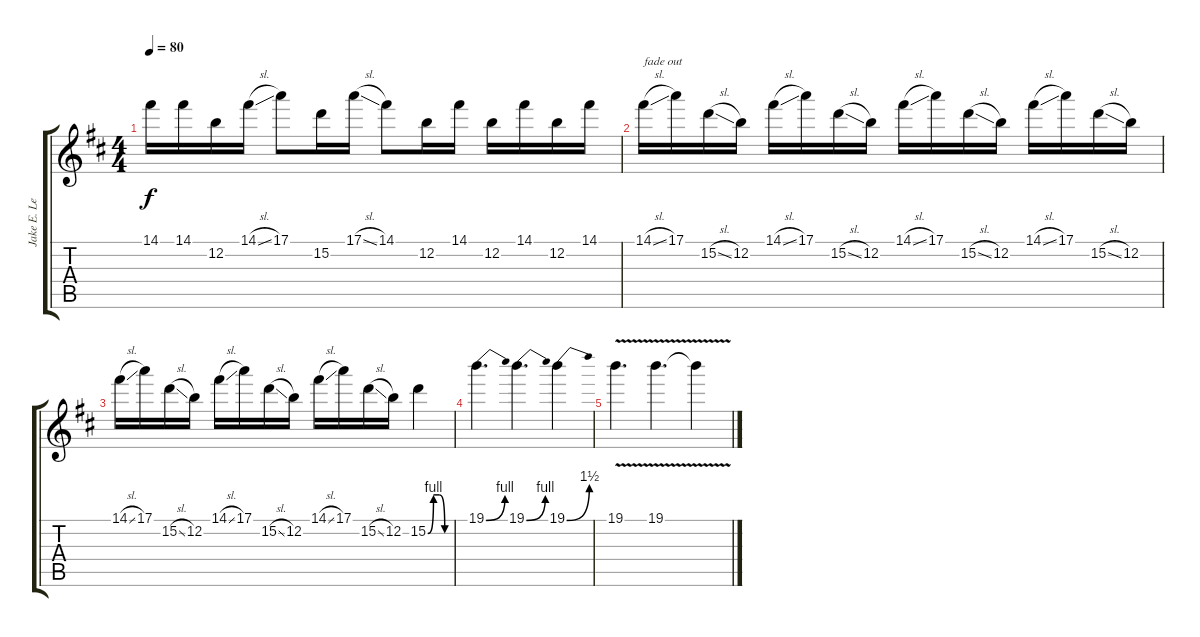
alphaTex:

\track ("Jake E. Lee" "Jake E. Le") {instrument overdrivenguitar}
\staff {score tabs}
\tuning (E4 B3 G3 D3 A2 E2) {hide}
\ts (4 4)
\tempo 80
\clef g2
\ks bminor
14.1.16{dy f} 14.1.16 12.2.16 14.1{sl}.16 17.1.8 15.2.16 17.1{sl}.16 14.1.8 12.2.16 14.1.16 12.2.16 14.1.16 12.2.16 14.1.16 |
14.1{sl}.16{txt "fade out" volume 0} 17.1.16 15.2{sl}.16 12.2.16 14.1{sl}.16 17.1.16 15.2{sl}.16 12.2.16 14.1{sl}.16 17.1.16 15.2{sl}.16 12.2.16 14.1{sl}.16 17.1.16 15.2{sl}.16 12.2.16 |
14.1{sl}.16 17.1.16 15.2{sl}.16 12.2.16 14.1{sl}.16 17.1.16 15.2{sl}.16 12.2.16 14.1{sl}.16 17.1.16 15.2{sl}.16 12.2.16 15.2{be (custom 0 0 15 4 30 4 45 0 60 0)}.4 |
19.1{be (bend 0 0 60 4)}.4{d} 19.1{be (bend 0 0 60 4)}.4{d} 19.1{be (bend 0 0 60 6)}.4 |
19.1{v}.4{d} 19.1{v}.4{d} 19.1{t}.4
